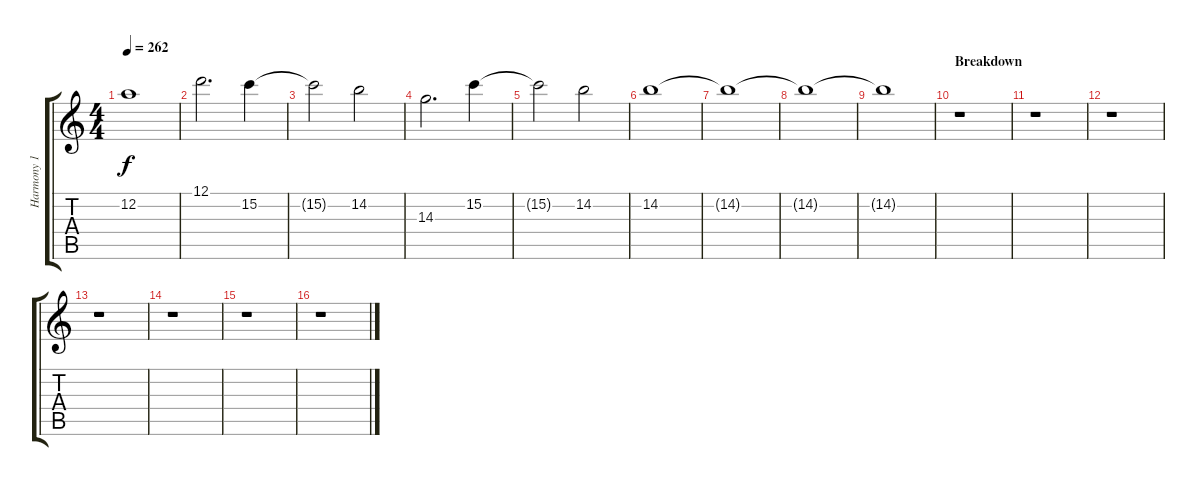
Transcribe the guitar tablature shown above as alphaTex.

\track ("Harmony 1" "Harmony 1") {instrument overdrivenguitar}
\staff {score tabs}
\tuning (D4 A3 F3 C3 G2 C2) {hide}
\ts (4 4)
\tempo 262
\clef g2
\ks aminor
12.2{t}.1{dy f} |
12.1.2{d} 15.2.4 |
15.2{t}.2 14.2.2 |
14.3.2{d} 15.2.4 |
15.2{t}.2 14.2.2 |
14.2.1 |
14.2{t}.1 |
14.2{t}.1 |
14.2{t}.1 |
\section ("" "Breakdown")
r.1 |
r.1 |
r.1 |
r.1 |
r.1 |
r.1 |
r.1
